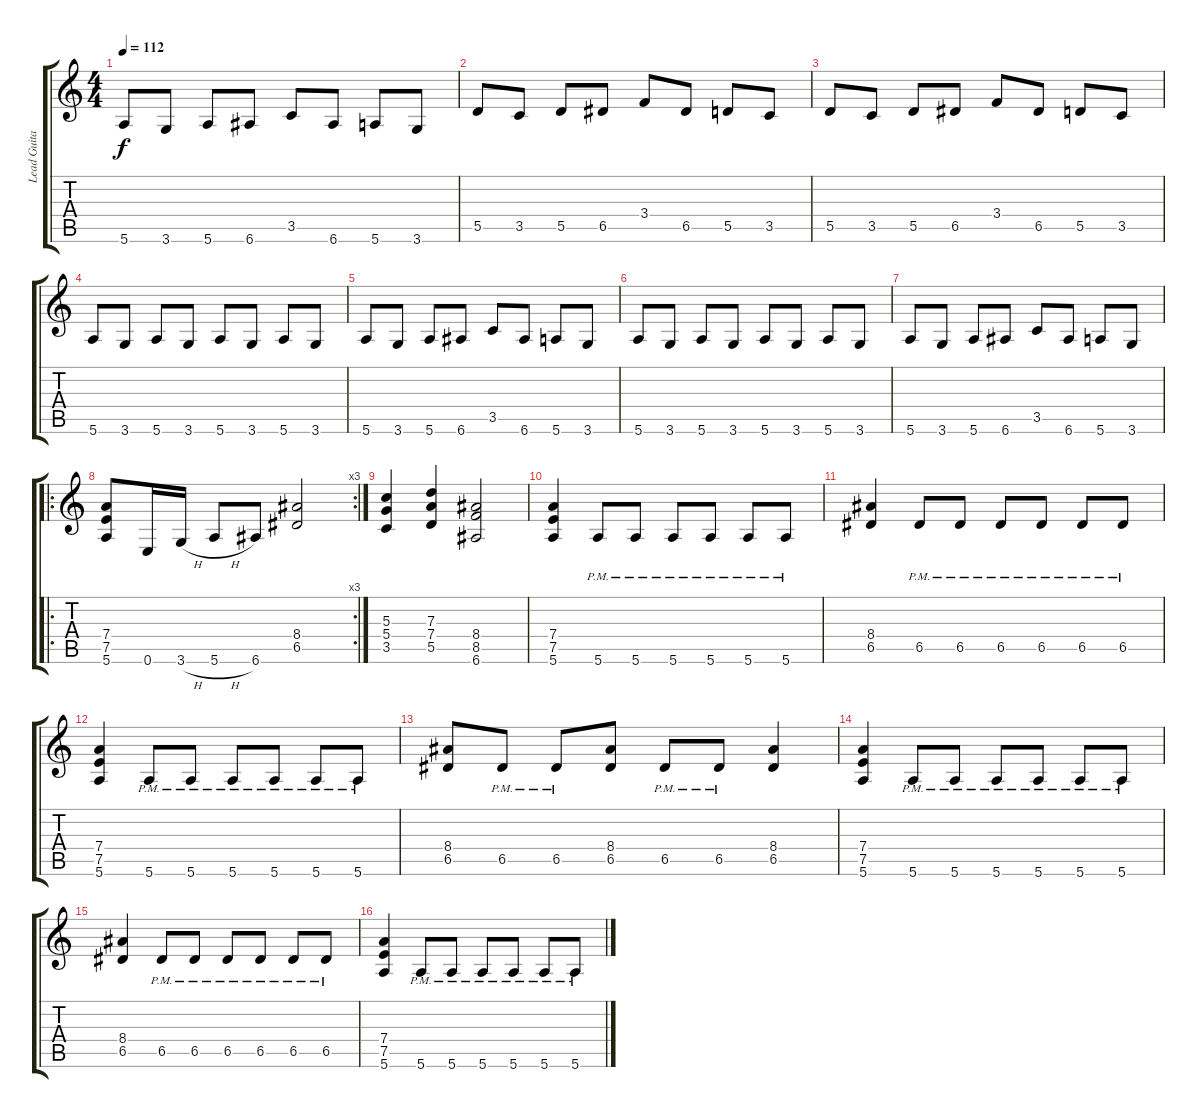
\track ("Lead Guitar" "Lead Guita") {instrument distortionguitar}
\staff {score tabs}
\tuning (E4 B3 G3 D3 A2 E2) {hide}
\ts (4 4)
\tempo 112
\clef g2
\ks c
5.6.8{dy f} 3.6.8 5.6.8 6.6.8 3.5.8 6.6.8 5.6.8 3.6.8 |
5.5.8 3.5.8 5.5.8 6.5.8 3.4.8 6.5.8 5.5.8 3.5.8 |
5.5.8 3.5.8 5.5.8 6.5.8 3.4.8 6.5.8 5.5.8 3.5.8 |
5.6.8 3.6.8 5.6.8 3.6.8 5.6.8 3.6.8 5.6.8 3.6.8 |
5.6.8 3.6.8 5.6.8 6.6.8 3.5.8 6.6.8 5.6.8 3.6.8 |
5.6.8 3.6.8 5.6.8 3.6.8 5.6.8 3.6.8 5.6.8 3.6.8 |
5.6.8 3.6.8 5.6.8 6.6.8 3.5.8 6.6.8 5.6.8 3.6.8 |
\ro
\rc 3
(7.4 7.5 5.6).8 0.6.16 3.6{h}.16 5.6{h}.8 6.6.8 (8.4 6.5).2 |
(5.3 5.4 3.5).4 (7.3 7.4 5.5).4 (8.4 8.5 6.6).2 |
(7.4 7.5 5.6).4 5.6{pm}.8 5.6{pm}.8 5.6{pm}.8 5.6{pm}.8 5.6{pm}.8 5.6{pm}.8 |
(8.4 6.5).4 6.5{pm}.8 6.5{pm}.8 6.5{pm}.8 6.5{pm}.8 6.5{pm}.8 6.5{pm}.8 |
(7.4 7.5 5.6).4 5.6{pm}.8 5.6{pm}.8 5.6{pm}.8 5.6{pm}.8 5.6{pm}.8 5.6{pm}.8 |
(8.4 6.5).8 6.5{pm}.8 6.5{pm}.8 (8.4 6.5).8 6.5{pm}.8 6.5{pm}.8 (8.4 6.5).4 |
(7.4 7.5 5.6).4 5.6{pm}.8 5.6{pm}.8 5.6{pm}.8 5.6{pm}.8 5.6{pm}.8 5.6{pm}.8 |
(8.4 6.5).4 6.5{pm}.8 6.5{pm}.8 6.5{pm}.8 6.5{pm}.8 6.5{pm}.8 6.5{pm}.8 |
(7.4 7.5 5.6).4 5.6{pm}.8 5.6{pm}.8 5.6{pm}.8 5.6{pm}.8 5.6{pm}.8 5.6{pm}.8
